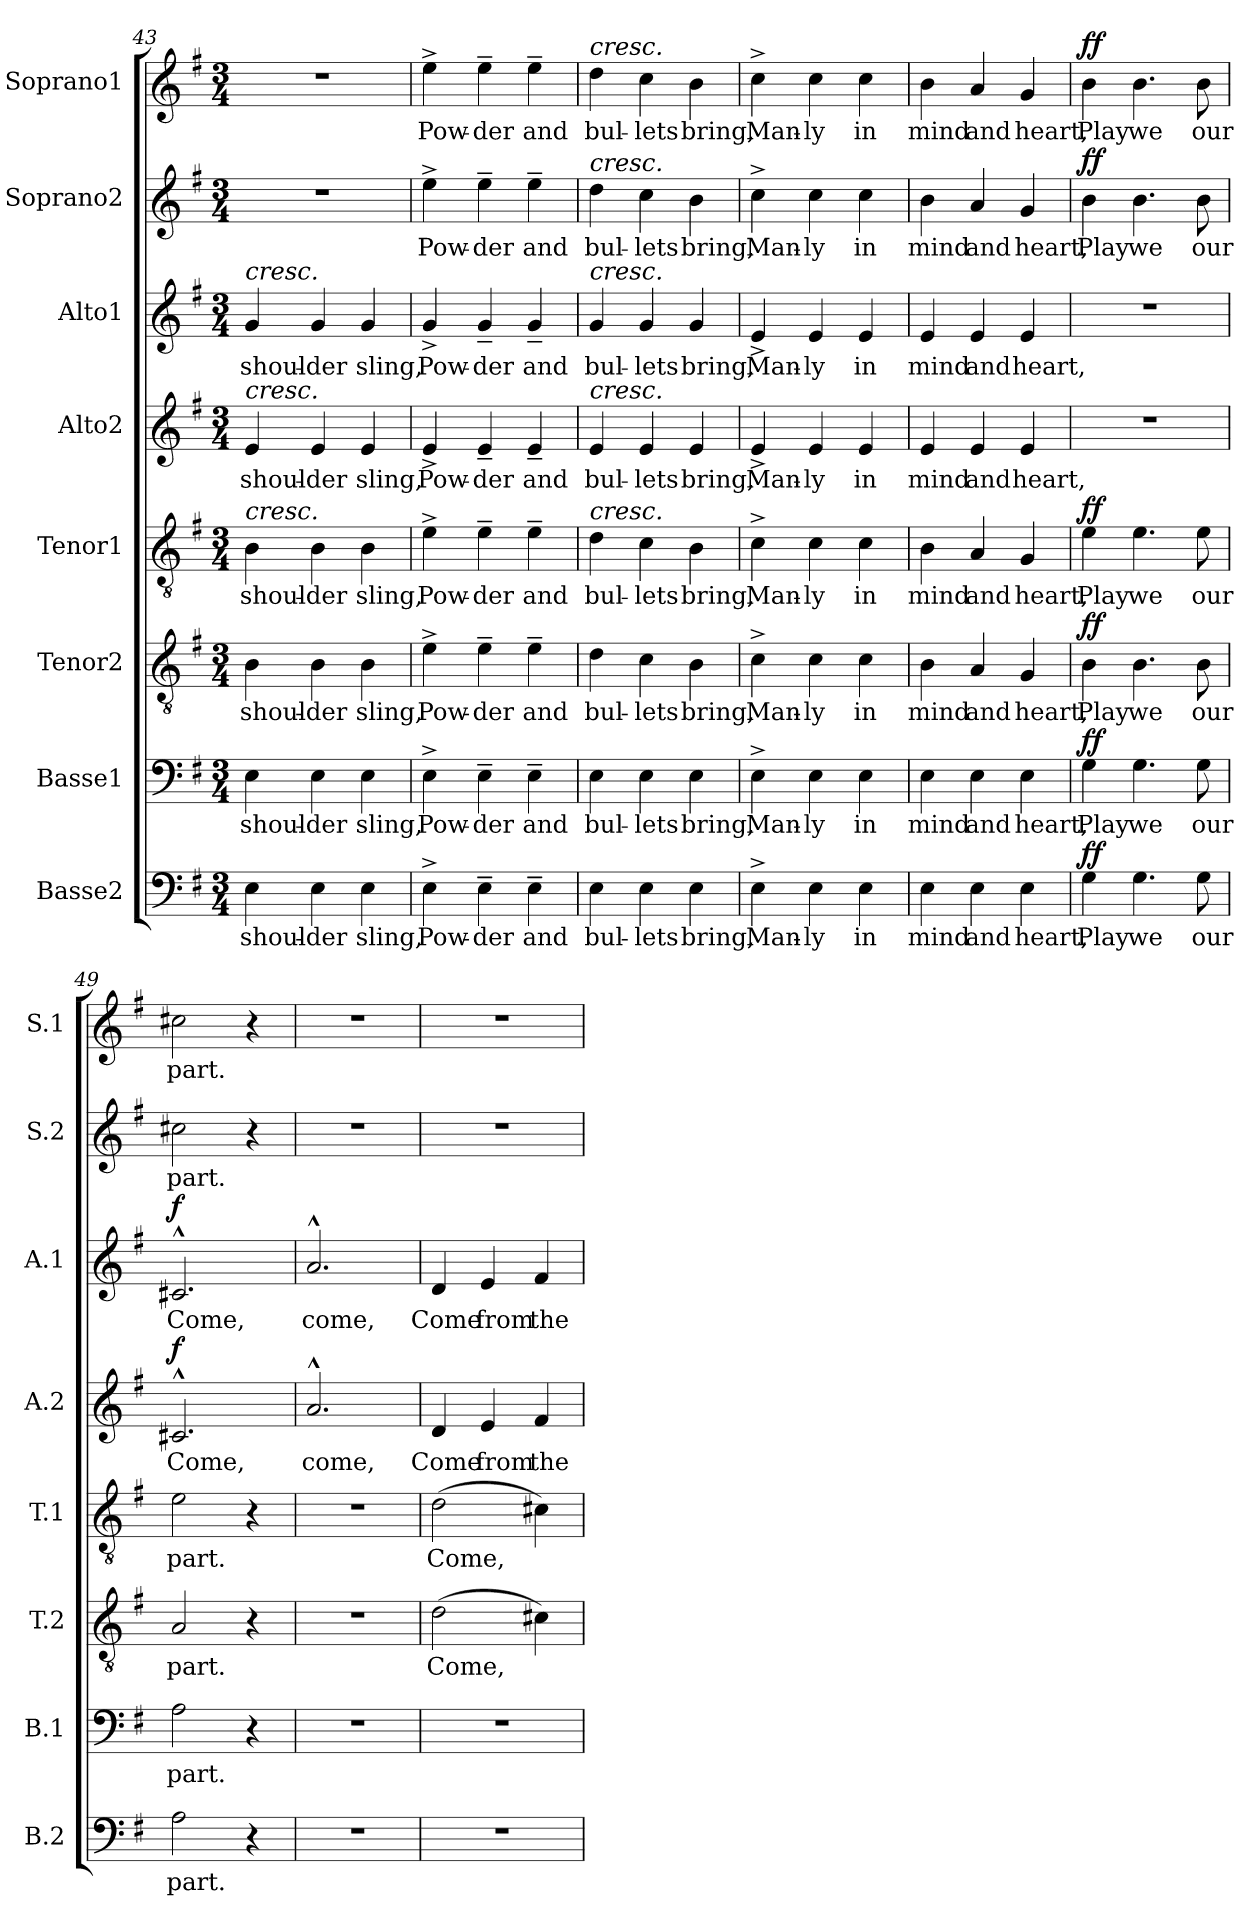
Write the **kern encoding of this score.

**kern	**text	**dynam	**kern	**text	**dynam	**kern	**text	**dynam	**kern	**text	**dynam	**kern	**text	**dynam	**kern	**text	**dynam	**kern	**text	**dynam	**kern	**text	**dynam
*part8	*part8	*part8	*part7	*part7	*part7	*part6	*part6	*part6	*part5	*part5	*part5	*part4	*part4	*part4	*part3	*part3	*part3	*part2	*part2	*part2	*part1	*part1	*part1
*staff8	*staff8	*staff8	*staff7	*staff7	*staff7	*staff6	*staff6	*staff6	*staff5	*staff5	*staff5	*staff4	*staff4	*staff4	*staff3	*staff3	*staff3	*staff2	*staff2	*staff2	*staff1	*staff1	*staff1
*I"Basse2	*	*	*I"Basse1	*	*	*I"Tenor2	*	*	*I"Tenor1	*	*	*I"Alto2	*	*	*I"Alto1	*	*	*I"Soprano2	*	*	*I"Soprano1	*	*
*I'B.2	*	*	*I'B.1	*	*	*I'T.2	*	*	*I'T.1	*	*	*I'A.2	*	*	*I'A.1	*	*	*I'S.2	*	*	*I'S.1	*	*
*clefF4	*	*	*clefF4	*	*	*clefGv2	*	*	*clefGv2	*	*	*clefG2	*	*	*clefG2	*	*	*clefG2	*	*	*clefG2	*	*
*k[f#]	*	*	*k[f#]	*	*	*k[f#]	*	*	*k[f#]	*	*	*k[f#]	*	*	*k[f#]	*	*	*k[f#]	*	*	*k[f#]	*	*
*M3/4	*	*	*M3/4	*	*	*M3/4	*	*	*M3/4	*	*	*M3/4	*	*	*M3/4	*	*	*M3/4	*	*	*M3/4	*	*
=43	=43	=43	=43	=43	=43	=43	=43	=43	=43	=43	=43	=43	=43	=43	=43	=43	=43	=43	=43	=43	=43	=43	=43
!	!	!	!	!	!	!	!	!	!	!	!	!	!	!	!LO:TX:a:i:t=cresc.	!	!	!	!	!	!	!	!
!	!	!	!	!	!	!	!	!	!	!	!	!LO:TX:a:i:t=cresc.	!	!	!	!	!	!	!	!	!	!	!
!	!	!	!	!	!	!	!	!	!LO:TX:a:i:t=cresc.	!	!	!	!	!	!	!	!	!	!	!	!	!	!
!	!LO:LY:b	!	!	!LO:LY:b	!	!	!LO:LY:b	!	!	!LO:LY:b	!	!	!LO:LY:b	!	!	!LO:LY:b	!	!	!	!	!	!	!
4E\	shoul-	.	4E\	shoul-	.	4B\	shoul-	.	4B\	shoul-	.	4e/	shoul-	.	4g/	shoul-	.	2.r	.	.	2.r	.	.
!	!LO:LY:b	!	!	!LO:LY:b	!	!	!LO:LY:b	!	!	!LO:LY:b	!	!	!LO:LY:b	!	!	!LO:LY:b	!	!	!	!	!	!	!
4E\	-der	.	4E\	-der	.	4B\	-der	.	4B\	-der	.	4e/	-der	.	4g/	-der	.	.	.	.	.	.	.
!	!LO:LY:b	!	!	!LO:LY:b	!	!	!LO:LY:b	!	!	!LO:LY:b	!	!	!LO:LY:b	!	!	!LO:LY:b	!	!	!	!	!	!	!
4E\	sling,	.	4E\	sling,	.	4B\	sling,	.	4B\	sling,	.	4e/	sling,	.	4g/	sling,	.	.	.	.	.	.	.
=44	=44	=44	=44	=44	=44	=44	=44	=44	=44	=44	=44	=44	=44	=44	=44	=44	=44	=44	=44	=44	=44	=44	=44
!	!LO:LY:b	!	!	!LO:LY:b	!	!	!LO:LY:b	!	!	!LO:LY:b	!	!	!LO:LY:b	!	!	!LO:LY:b	!	!	!LO:LY:b	!	!	!LO:LY:b	!
4E^\	Pow-	.	4E^\	Pow-	.	4e^\	Pow-	.	4e^\	Pow-	.	4e^/	Pow-	.	4g^/	Pow-	.	4ee^\	Pow-	.	4ee^\	Pow-	.
!	!LO:LY:b	!	!	!LO:LY:b	!	!	!LO:LY:b	!	!	!LO:LY:b	!	!	!LO:LY:b	!	!	!LO:LY:b	!	!	!LO:LY:b	!	!	!LO:LY:b	!
4E~\	-der	.	4E~\	-der	.	4e~\	-der	.	4e~\	-der	.	4e~/	-der	.	4g~/	-der	.	4ee~\	-der	.	4ee~\	-der	.
!	!LO:LY:b	!	!	!LO:LY:b	!	!	!LO:LY:b	!	!	!LO:LY:b	!	!	!LO:LY:b	!	!	!LO:LY:b	!	!	!LO:LY:b	!	!	!LO:LY:b	!
4E~\	and	.	4E~\	and	.	4e~\	and	.	4e~\	and	.	4e~/	and	.	4g~/	and	.	4ee~\	and	.	4ee~\	and	.
=45	=45	=45	=45	=45	=45	=45	=45	=45	=45	=45	=45	=45	=45	=45	=45	=45	=45	=45	=45	=45	=45	=45	=45
!	!	!	!	!	!	!	!	!	!	!	!	!	!	!	!	!	!	!	!	!	!LO:TX:a:i:t=cresc.	!	!
!	!	!	!	!	!	!	!	!	!	!	!	!	!	!	!	!	!	!LO:TX:a:i:t=cresc.	!	!	!	!	!
!	!	!	!	!	!	!	!	!	!	!	!	!	!	!	!LO:TX:a:i:t=cresc.	!	!	!	!	!	!	!	!
!	!	!	!	!	!	!	!	!	!	!	!	!LO:TX:a:i:t=cresc.	!	!	!	!	!	!	!	!	!	!	!
!	!	!	!	!	!	!	!	!	!LO:TX:a:i:t=cresc.	!	!	!	!	!	!	!	!	!	!	!	!	!	!
!	!LO:LY:b	!	!	!LO:LY:b	!	!	!LO:LY:b	!	!	!LO:LY:b	!	!	!LO:LY:b	!	!	!LO:LY:b	!	!	!LO:LY:b	!	!	!LO:LY:b	!
4E\	bul-	.	4E\	bul-	.	4d\	bul-	.	4d\	bul-	.	4e/	bul-	.	4g/	bul-	.	4dd\	bul-	.	4dd\	bul-	.
!	!LO:LY:b	!	!	!LO:LY:b	!	!	!LO:LY:b	!	!	!LO:LY:b	!	!	!LO:LY:b	!	!	!LO:LY:b	!	!	!LO:LY:b	!	!	!LO:LY:b	!
4E\	-lets	.	4E\	-lets	.	4c\	-lets	.	4c\	-lets	.	4e/	-lets	.	4g/	-lets	.	4cc\	-lets	.	4cc\	-lets	.
!	!LO:LY:b	!	!	!LO:LY:b	!	!	!LO:LY:b	!	!	!LO:LY:b	!	!	!LO:LY:b	!	!	!LO:LY:b	!	!	!LO:LY:b	!	!	!LO:LY:b	!
4E\	bring,	.	4E\	bring,	.	4B\	bring,	.	4B\	bring,	.	4e/	bring,	.	4g/	bring,	.	4b\	bring,	.	4b\	bring,	.
=46	=46	=46	=46	=46	=46	=46	=46	=46	=46	=46	=46	=46	=46	=46	=46	=46	=46	=46	=46	=46	=46	=46	=46
!	!LO:LY:b	!	!	!LO:LY:b	!	!	!LO:LY:b	!	!	!LO:LY:b	!	!	!LO:LY:b	!	!	!LO:LY:b	!	!	!LO:LY:b	!	!	!LO:LY:b	!
4E^\	Man-	.	4E^\	Man-	.	4c^\	Man-	.	4c^\	Man-	.	4e^/	Man-	.	4e^/	Man-	.	4cc^\	Man-	.	4cc^\	Man-	.
!	!LO:LY:b	!	!	!LO:LY:b	!	!	!LO:LY:b	!	!	!LO:LY:b	!	!	!LO:LY:b	!	!	!LO:LY:b	!	!	!LO:LY:b	!	!	!LO:LY:b	!
4E\	-ly	.	4E\	-ly	.	4c\	-ly	.	4c\	-ly	.	4e/	-ly	.	4e/	-ly	.	4cc\	-ly	.	4cc\	-ly	.
!	!LO:LY:b	!	!	!LO:LY:b	!	!	!LO:LY:b	!	!	!LO:LY:b	!	!	!LO:LY:b	!	!	!LO:LY:b	!	!	!LO:LY:b	!	!	!LO:LY:b	!
4E\	in	.	4E\	in	.	4c\	in	.	4c\	in	.	4e/	in	.	4e/	in	.	4cc\	in	.	4cc\	in	.
=47	=47	=47	=47	=47	=47	=47	=47	=47	=47	=47	=47	=47	=47	=47	=47	=47	=47	=47	=47	=47	=47	=47	=47
!	!LO:LY:b	!	!	!LO:LY:b	!	!	!LO:LY:b	!	!	!LO:LY:b	!	!	!LO:LY:b	!	!	!LO:LY:b	!	!	!LO:LY:b	!	!	!LO:LY:b	!
4E\	mind	.	4E\	mind	.	4B\	mind	.	4B\	mind	.	4e/	mind	.	4e/	mind	.	4b\	mind	.	4b\	mind	.
!	!LO:LY:b	!	!	!LO:LY:b	!	!	!LO:LY:b	!	!	!LO:LY:b	!	!	!LO:LY:b	!	!	!LO:LY:b	!	!	!LO:LY:b	!	!	!LO:LY:b	!
4E\	and	.	4E\	and	.	4A/	and	.	4A/	and	.	4e/	and	.	4e/	and	.	4a/	and	.	4a/	and	.
!	!LO:LY:b	!	!	!LO:LY:b	!	!	!LO:LY:b	!	!	!LO:LY:b	!	!	!LO:LY:b	!	!	!LO:LY:b	!	!	!LO:LY:b	!	!	!LO:LY:b	!
4E\	heart,	.	4E\	heart,	.	4G/	heart,	.	4G/	heart,	.	4e/	heart,	.	4e/	heart,	.	4g/	heart,	.	4g/	heart,	.
=48	=48	=48	=48	=48	=48	=48	=48	=48	=48	=48	=48	=48	=48	=48	=48	=48	=48	=48	=48	=48	=48	=48	=48
!	!LO:LY:b	!LO:DY:a	!	!LO:LY:b	!LO:DY:a	!	!LO:LY:b	!LO:DY:a	!	!LO:LY:b	!LO:DY:a	!	!	!	!	!	!	!	!LO:LY:b	!LO:DY:a	!	!LO:LY:b	!LO:DY:a
4G\	Play	ff	4G\	Play	ff	4B\	Play	ff	4e\	Play	ff	2.r	.	.	2.r	.	.	4b\	Play	ff	4b\	Play	ff
!	!LO:LY:b	!	!	!LO:LY:b	!	!	!LO:LY:b	!	!	!LO:LY:b	!	!	!	!	!	!	!	!	!LO:LY:b	!	!	!LO:LY:b	!
4.G\	we	.	4.G\	we	.	4.B\	we	.	4.e\	we	.	.	.	.	.	.	.	4.b\	we	.	4.b\	we	.
!	!LO:LY:b	!	!	!LO:LY:b	!	!	!LO:LY:b	!	!	!LO:LY:b	!	!	!	!	!	!	!	!	!LO:LY:b	!	!	!LO:LY:b	!
8G\	our	.	8G\	our	.	8B\	our	.	8e\	our	.	.	.	.	.	.	.	8b\	our	.	8b\	our	.
=49	=49	=49	=49	=49	=49	=49	=49	=49	=49	=49	=49	=49	=49	=49	=49	=49	=49	=49	=49	=49	=49	=49	=49
!	!LO:LY:b	!	!	!LO:LY:b	!	!	!LO:LY:b	!	!	!LO:LY:b	!	!	!LO:LY:b	!LO:DY:a	!	!LO:LY:b	!LO:DY:a	!	!LO:LY:b	!	!	!LO:LY:b	!
2A\	part.	.	2A\	part.	.	2A/	part.	.	2e\	part.	.	2.c#X^^/	Come,	f	2.c#X^^/	Come,	f	2cc#X\	part.	.	2cc#X\	part.	.
4r	.	.	4r	.	.	4r	.	.	4r	.	.	.	.	.	.	.	.	4r	.	.	4r	.	.
=50	=50	=50	=50	=50	=50	=50	=50	=50	=50	=50	=50	=50	=50	=50	=50	=50	=50	=50	=50	=50	=50	=50	=50
!	!	!	!	!	!	!	!	!	!	!	!	!	!LO:LY:b	!	!	!LO:LY:b	!	!	!	!	!	!	!
2.r	.	.	2.r	.	.	2.r	.	.	2.r	.	.	2.a^^/	come,	.	2.a^^/	come,	.	2.r	.	.	2.r	.	.
=51	=51	=51	=51	=51	=51	=51	=51	=51	=51	=51	=51	=51	=51	=51	=51	=51	=51	=51	=51	=51	=51	=51	=51
!	!	!	!	!	!	!	!LO:LY:b	!	!	!LO:LY:b	!	!	!LO:LY:b	!	!	!LO:LY:b	!	!	!	!	!	!	!
2.r	.	.	2.r	.	.	(2d\	Come,	.	(2d\	Come,	.	4d/	Come	.	4d/	Come	.	2.r	.	.	2.r	.	.
!	!	!	!	!	!	!	!	!	!	!	!	!	!LO:LY:b	!	!	!LO:LY:b	!	!	!	!	!	!	!
.	.	.	.	.	.	.	.	.	.	.	.	4e/	from	.	4e/	from	.	.	.	.	.	.	.
!	!	!	!	!	!	!	!	!	!	!	!	!	!LO:LY:b	!	!	!LO:LY:b	!	!	!	!	!	!	!
.	.	.	.	.	.	4c#X\)	.	.	4c#X\)	.	.	4f#/	the	.	4f#/	the	.	.	.	.	.	.	.
=	=	=	=	=	=	=	=	=	=	=	=	=	=	=	=	=	=	=	=	=	=	=	=
*-	*-	*-	*-	*-	*-	*-	*-	*-	*-	*-	*-	*-	*-	*-	*-	*-	*-	*-	*-	*-	*-	*-	*-
